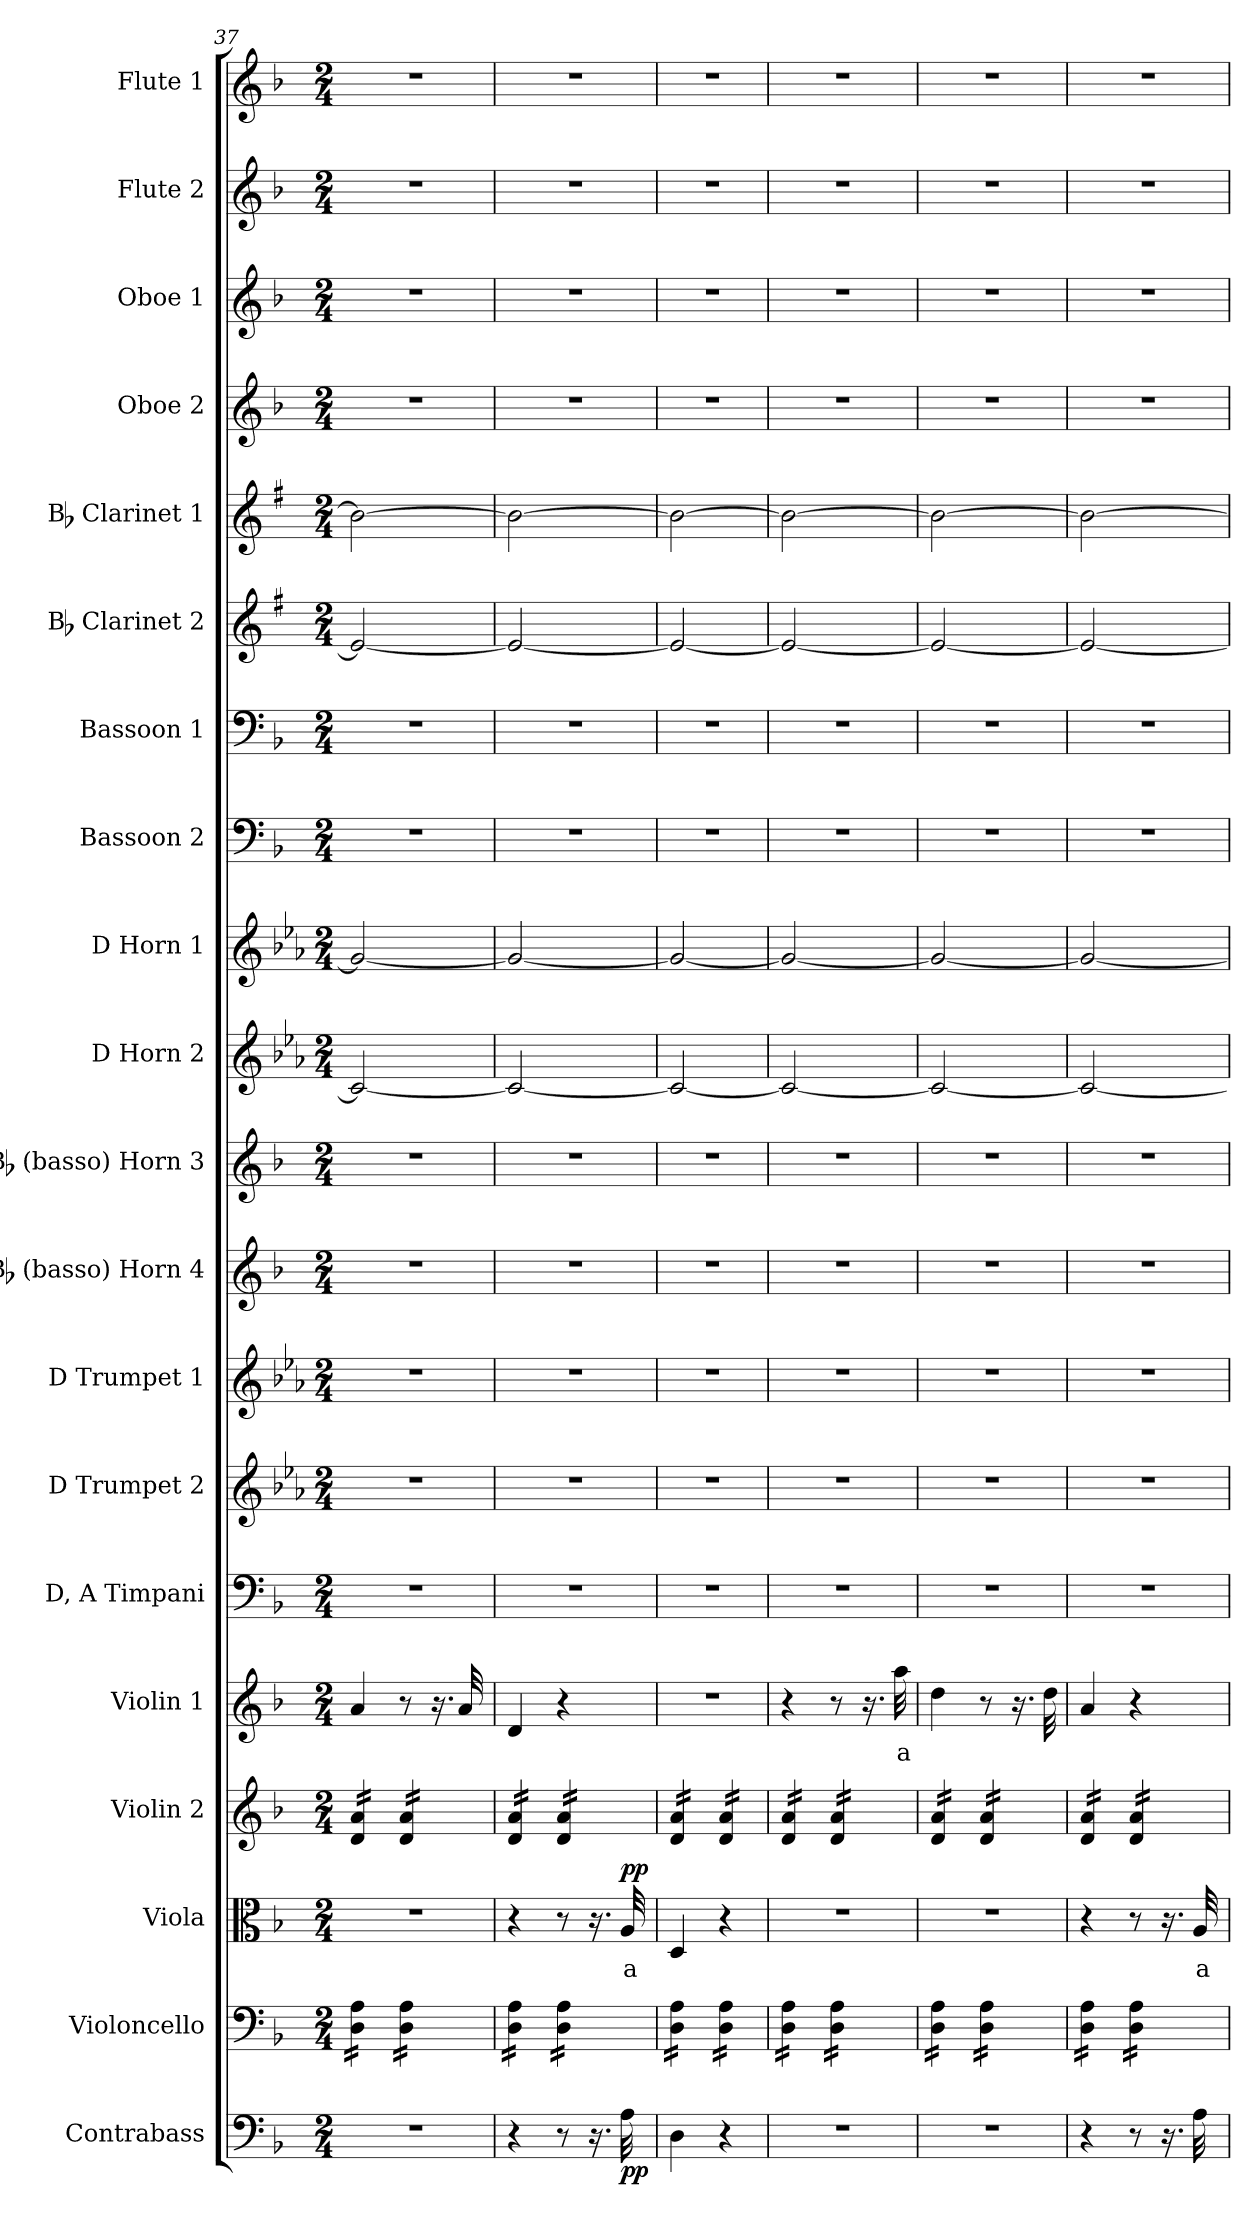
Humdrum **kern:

**kern	**dynam	**kern	**kern	**text	**dynam	**kern	**kern	**text	**kern	**kern	**kern	**kern	**kern	**kern	**kern	**kern	**kern	**kern	**kern	**kern	**kern	**kern	**kern
*part20	*part20	*part19	*part18	*part18	*part18	*part17	*part16	*part16	*part15	*part14	*part13	*part12	*part11	*part10	*part9	*part8	*part7	*part6	*part5	*part4	*part3	*part2	*part1
*staff20	*staff20	*staff19	*staff18	*staff18	*staff18	*staff17	*staff16	*staff16	*staff15	*staff14	*staff13	*staff12	*staff11	*staff10	*staff9	*staff8	*staff7	*staff6	*staff5	*staff4	*staff3	*staff2	*staff1
*I"Contrabass	*	*I"Violoncello	*I"Viola	*	*	*I"Violin 2	*I"Violin 1	*	*I"D, A Timpani	*I"D Trumpet 2	*I"D Trumpet 1	*I"Bb (basso) Horn 4	*I"Bb (basso) Horn 3	*I"D Horn 2	*I"D Horn 1	*I"Bassoon 2	*I"Bassoon 1	*I"Bb Clarinet 2	*I"Bb Clarinet 1	*I"Oboe 2	*I"Oboe 1	*I"Flute 2	*I"Flute 1
*I'Cb	*	*I'Vc	*I'Vla	*	*	*I'Vln 2	*I'Vln 1	*	*I'Timp	*I'Tpt 2	*I'Tpt 1	*I'Hn 4	*I'Hn 3	*I'Hn 2	*I'Hn 1	*I'Bsn 2	*I'Bsn 1	*I'Cl 2	*I'Cl 1	*I'Ob 2	*I'Ob 1	*I'Fl 2	*I'Fl 1
*clefF4	*	*clefF4	*clefC3	*	*	*clefG2	*clefG2	*	*clefF4	*clefG2	*clefG2	*clefG2	*clefG2	*clefG2	*clefG2	*clefF4	*clefF4	*clefG2	*clefG2	*clefG2	*clefG2	*clefG2	*clefG2
*ITrd7c12	*	*	*	*	*	*	*	*	*	*ITrd-1c-2	*ITrd-1c-2	*ITrd8c14	*ITrd8c14	*ITrd6c10	*ITrd6c10	*	*	*ITrd1c2	*ITrd1c2	*	*	*	*
*k[b-]	*	*k[b-]	*k[b-]	*	*	*k[b-]	*k[b-]	*	*k[b-]	*k[b-]	*k[b-]	*k[b-]	*k[b-]	*k[b-]	*k[b-]	*k[b-]	*k[b-]	*k[b-]	*k[b-]	*k[b-]	*k[b-]	*k[b-]	*k[b-]
*M2/4	*	*M2/4	*M2/4	*	*	*M2/4	*M2/4	*	*M2/4	*M2/4	*M2/4	*M2/4	*M2/4	*M2/4	*M2/4	*M2/4	*M2/4	*M2/4	*M2/4	*M2/4	*M2/4	*M2/4	*M2/4
=37	=37	=37	=37	=37	=37	=37	=37	=37	=37	=37	=37	=37	=37	=37	=37	=37	=37	=37	=37	=37	=37	=37	=37
*	*	*tremolo	*	*	*	*	*	*	*	*	*	*	*	*	*	*	*	*	*	*	*	*	*
*	*	*	*	*	*	*tremolo	*	*	*	*	*	*	*	*	*	*	*	*	*	*	*	*	*
2r	.	24D\ 24A\LL	2r	.	.	24d/ 24a/LL	4a/	.	2r	2r	2r	2r	2r	2D/_	2A/_	2r	2r	2d/_	2a\_	2r	2r	2r	2r
.	.	24D\ 24A\	.	.	.	24d/ 24a/	.	.	.	.	.	.	.	.	.	.	.	.	.	.	.	.	.
.	.	24D\ 24A\	.	.	.	24d/ 24a/	.	.	.	.	.	.	.	.	.	.	.	.	.	.	.	.	.
.	.	24D\ 24A\	.	.	.	24d/ 24a/	.	.	.	.	.	.	.	.	.	.	.	.	.	.	.	.	.
.	.	24D\ 24A\	.	.	.	24d/ 24a/	.	.	.	.	.	.	.	.	.	.	.	.	.	.	.	.	.
.	.	24D\ 24A\JJ	.	.	.	24d/ 24a/JJ	.	.	.	.	.	.	.	.	.	.	.	.	.	.	.	.	.
.	.	24D\ 24A\LL	.	.	.	24d/ 24a/LL	8r	.	.	.	.	.	.	.	.	.	.	.	.	.	.	.	.
.	.	24D\ 24A\	.	.	.	24d/ 24a/	.	.	.	.	.	.	.	.	.	.	.	.	.	.	.	.	.
.	.	24D\ 24A\	.	.	.	24d/ 24a/	.	.	.	.	.	.	.	.	.	.	.	.	.	.	.	.	.
.	.	24D\ 24A\	.	.	.	24d/ 24a/	16.r	.	.	.	.	.	.	.	.	.	.	.	.	.	.	.	.
.	.	24D\ 24A\	.	.	.	24d/ 24a/	.	.	.	.	.	.	.	.	.	.	.	.	.	.	.	.	.
.	.	24D\ 24A\JJ	.	.	.	24d/ 24a/JJ	.	.	.	.	.	.	.	.	.	.	.	.	.	.	.	.	.
.	.	.	.	.	.	.	32a/	.	.	.	.	.	.	.	.	.	.	.	.	.	.	.	.
=38	=38	=38	=38	=38	=38	=38	=38	=38	=38	=38	=38	=38	=38	=38	=38	=38	=38	=38	=38	=38	=38	=38	=38
4r	.	24D\ 24A\LL	4r	.	.	24d/ 24a/LL	4d/	.	2r	2r	2r	2r	2r	2D/_	2A/_	2r	2r	2d/_	2a\_	2r	2r	2r	2r
.	.	24D\ 24A\	.	.	.	24d/ 24a/	.	.	.	.	.	.	.	.	.	.	.	.	.	.	.	.	.
.	.	24D\ 24A\	.	.	.	24d/ 24a/	.	.	.	.	.	.	.	.	.	.	.	.	.	.	.	.	.
.	.	24D\ 24A\	.	.	.	24d/ 24a/	.	.	.	.	.	.	.	.	.	.	.	.	.	.	.	.	.
.	.	24D\ 24A\	.	.	.	24d/ 24a/	.	.	.	.	.	.	.	.	.	.	.	.	.	.	.	.	.
.	.	24D\ 24A\JJ	.	.	.	24d/ 24a/JJ	.	.	.	.	.	.	.	.	.	.	.	.	.	.	.	.	.
8r	.	24D\ 24A\LL	8r	.	.	24d/ 24a/LL	4r	.	.	.	.	.	.	.	.	.	.	.	.	.	.	.	.
.	.	24D\ 24A\	.	.	.	24d/ 24a/	.	.	.	.	.	.	.	.	.	.	.	.	.	.	.	.	.
.	.	24D\ 24A\	.	.	.	24d/ 24a/	.	.	.	.	.	.	.	.	.	.	.	.	.	.	.	.	.
16.r	.	24D\ 24A\	16.r	.	.	24d/ 24a/	.	.	.	.	.	.	.	.	.	.	.	.	.	.	.	.	.
.	.	24D\ 24A\	.	.	.	24d/ 24a/	.	.	.	.	.	.	.	.	.	.	.	.	.	.	.	.	.
.	.	24D\ 24A\JJ	.	.	.	24d/ 24a/JJ	.	.	.	.	.	.	.	.	.	.	.	.	.	.	.	.	.
!	!LO:DY:b	!	!	!LO:LY:b:color=#FF0000	!LO:DY:b	!	!	!	!	!	!	!	!	!	!	!	!	!	!	!	!	!	!
32AA\	pp	.	32A/	a	pp	.	.	.	.	.	.	.	.	.	.	.	.	.	.	.	.	.	.
=39	=39	=39	=39	=39	=39	=39	=39	=39	=39	=39	=39	=39	=39	=39	=39	=39	=39	=39	=39	=39	=39	=39	=39
4DD\	.	24D\ 24A\LL	4D/	.	.	24d/ 24a/LL	2r	.	2r	2r	2r	2r	2r	2D/_	2A/_	2r	2r	2d/_	2a\_	2r	2r	2r	2r
.	.	24D\ 24A\	.	.	.	24d/ 24a/	.	.	.	.	.	.	.	.	.	.	.	.	.	.	.	.	.
.	.	24D\ 24A\	.	.	.	24d/ 24a/	.	.	.	.	.	.	.	.	.	.	.	.	.	.	.	.	.
.	.	24D\ 24A\	.	.	.	24d/ 24a/	.	.	.	.	.	.	.	.	.	.	.	.	.	.	.	.	.
.	.	24D\ 24A\	.	.	.	24d/ 24a/	.	.	.	.	.	.	.	.	.	.	.	.	.	.	.	.	.
.	.	24D\ 24A\JJ	.	.	.	24d/ 24a/JJ	.	.	.	.	.	.	.	.	.	.	.	.	.	.	.	.	.
4r	.	24D\ 24A\LL	4r	.	.	24d/ 24a/LL	.	.	.	.	.	.	.	.	.	.	.	.	.	.	.	.	.
.	.	24D\ 24A\	.	.	.	24d/ 24a/	.	.	.	.	.	.	.	.	.	.	.	.	.	.	.	.	.
.	.	24D\ 24A\	.	.	.	24d/ 24a/	.	.	.	.	.	.	.	.	.	.	.	.	.	.	.	.	.
.	.	24D\ 24A\	.	.	.	24d/ 24a/	.	.	.	.	.	.	.	.	.	.	.	.	.	.	.	.	.
.	.	24D\ 24A\	.	.	.	24d/ 24a/	.	.	.	.	.	.	.	.	.	.	.	.	.	.	.	.	.
.	.	24D\ 24A\JJ	.	.	.	24d/ 24a/JJ	.	.	.	.	.	.	.	.	.	.	.	.	.	.	.	.	.
=40	=40	=40	=40	=40	=40	=40	=40	=40	=40	=40	=40	=40	=40	=40	=40	=40	=40	=40	=40	=40	=40	=40	=40
2r	.	24D\ 24A\LL	2r	.	.	24d/ 24a/LL	4r	.	2r	2r	2r	2r	2r	2D/_	2A/_	2r	2r	2d/_	2a\_	2r	2r	2r	2r
.	.	24D\ 24A\	.	.	.	24d/ 24a/	.	.	.	.	.	.	.	.	.	.	.	.	.	.	.	.	.
.	.	24D\ 24A\	.	.	.	24d/ 24a/	.	.	.	.	.	.	.	.	.	.	.	.	.	.	.	.	.
.	.	24D\ 24A\	.	.	.	24d/ 24a/	.	.	.	.	.	.	.	.	.	.	.	.	.	.	.	.	.
.	.	24D\ 24A\	.	.	.	24d/ 24a/	.	.	.	.	.	.	.	.	.	.	.	.	.	.	.	.	.
.	.	24D\ 24A\JJ	.	.	.	24d/ 24a/JJ	.	.	.	.	.	.	.	.	.	.	.	.	.	.	.	.	.
.	.	24D\ 24A\LL	.	.	.	24d/ 24a/LL	8r	.	.	.	.	.	.	.	.	.	.	.	.	.	.	.	.
.	.	24D\ 24A\	.	.	.	24d/ 24a/	.	.	.	.	.	.	.	.	.	.	.	.	.	.	.	.	.
.	.	24D\ 24A\	.	.	.	24d/ 24a/	.	.	.	.	.	.	.	.	.	.	.	.	.	.	.	.	.
.	.	24D\ 24A\	.	.	.	24d/ 24a/	16.r	.	.	.	.	.	.	.	.	.	.	.	.	.	.	.	.
.	.	24D\ 24A\	.	.	.	24d/ 24a/	.	.	.	.	.	.	.	.	.	.	.	.	.	.	.	.	.
.	.	24D\ 24A\JJ	.	.	.	24d/ 24a/JJ	.	.	.	.	.	.	.	.	.	.	.	.	.	.	.	.	.
!	!	!	!	!	!	!	!	!LO:LY:b:color=#FF0000	!	!	!	!	!	!	!	!	!	!	!	!	!	!	!
.	.	.	.	.	.	.	32aa\	a	.	.	.	.	.	.	.	.	.	.	.	.	.	.	.
=41	=41	=41	=41	=41	=41	=41	=41	=41	=41	=41	=41	=41	=41	=41	=41	=41	=41	=41	=41	=41	=41	=41	=41
2r	.	24D\ 24A\LL	2r	.	.	24d/ 24a/LL	4dd\	.	2r	2r	2r	2r	2r	2D/_	2A/_	2r	2r	2d/_	2a\_	2r	2r	2r	2r
.	.	24D\ 24A\	.	.	.	24d/ 24a/	.	.	.	.	.	.	.	.	.	.	.	.	.	.	.	.	.
.	.	24D\ 24A\	.	.	.	24d/ 24a/	.	.	.	.	.	.	.	.	.	.	.	.	.	.	.	.	.
.	.	24D\ 24A\	.	.	.	24d/ 24a/	.	.	.	.	.	.	.	.	.	.	.	.	.	.	.	.	.
.	.	24D\ 24A\	.	.	.	24d/ 24a/	.	.	.	.	.	.	.	.	.	.	.	.	.	.	.	.	.
.	.	24D\ 24A\JJ	.	.	.	24d/ 24a/JJ	.	.	.	.	.	.	.	.	.	.	.	.	.	.	.	.	.
.	.	24D\ 24A\LL	.	.	.	24d/ 24a/LL	8r	.	.	.	.	.	.	.	.	.	.	.	.	.	.	.	.
.	.	24D\ 24A\	.	.	.	24d/ 24a/	.	.	.	.	.	.	.	.	.	.	.	.	.	.	.	.	.
.	.	24D\ 24A\	.	.	.	24d/ 24a/	.	.	.	.	.	.	.	.	.	.	.	.	.	.	.	.	.
.	.	24D\ 24A\	.	.	.	24d/ 24a/	16.r	.	.	.	.	.	.	.	.	.	.	.	.	.	.	.	.
.	.	24D\ 24A\	.	.	.	24d/ 24a/	.	.	.	.	.	.	.	.	.	.	.	.	.	.	.	.	.
.	.	24D\ 24A\JJ	.	.	.	24d/ 24a/JJ	.	.	.	.	.	.	.	.	.	.	.	.	.	.	.	.	.
.	.	.	.	.	.	.	32dd\	.	.	.	.	.	.	.	.	.	.	.	.	.	.	.	.
=42	=42	=42	=42	=42	=42	=42	=42	=42	=42	=42	=42	=42	=42	=42	=42	=42	=42	=42	=42	=42	=42	=42	=42
4r	.	24D\ 24A\LL	4r	.	.	24d/ 24a/LL	4a/	.	2r	2r	2r	2r	2r	2D/_	2A/_	2r	2r	2d/_	2a\_	2r	2r	2r	2r
.	.	24D\ 24A\	.	.	.	24d/ 24a/	.	.	.	.	.	.	.	.	.	.	.	.	.	.	.	.	.
.	.	24D\ 24A\	.	.	.	24d/ 24a/	.	.	.	.	.	.	.	.	.	.	.	.	.	.	.	.	.
.	.	24D\ 24A\	.	.	.	24d/ 24a/	.	.	.	.	.	.	.	.	.	.	.	.	.	.	.	.	.
.	.	24D\ 24A\	.	.	.	24d/ 24a/	.	.	.	.	.	.	.	.	.	.	.	.	.	.	.	.	.
.	.	24D\ 24A\JJ	.	.	.	24d/ 24a/JJ	.	.	.	.	.	.	.	.	.	.	.	.	.	.	.	.	.
8r	.	24D\ 24A\LL	8r	.	.	24d/ 24a/LL	4r	.	.	.	.	.	.	.	.	.	.	.	.	.	.	.	.
.	.	24D\ 24A\	.	.	.	24d/ 24a/	.	.	.	.	.	.	.	.	.	.	.	.	.	.	.	.	.
.	.	24D\ 24A\	.	.	.	24d/ 24a/	.	.	.	.	.	.	.	.	.	.	.	.	.	.	.	.	.
16.r	.	24D\ 24A\	16.r	.	.	24d/ 24a/	.	.	.	.	.	.	.	.	.	.	.	.	.	.	.	.	.
.	.	24D\ 24A\	.	.	.	24d/ 24a/	.	.	.	.	.	.	.	.	.	.	.	.	.	.	.	.	.
.	.	24D\ 24A\JJ	.	.	.	24d/ 24a/JJ	.	.	.	.	.	.	.	.	.	.	.	.	.	.	.	.	.
*	*	*	*	*	*	*Xtremolo	*	*	*	*	*	*	*	*	*	*	*	*	*	*	*	*	*
*	*	*Xtremolo	*	*	*	*	*	*	*	*	*	*	*	*	*	*	*	*	*	*	*	*	*
!	!	!	!	!LO:LY:b:color=#FF0000	!	!	!	!	!	!	!	!	!	!	!	!	!	!	!	!	!	!	!
32AA\	.	.	32A/	a	.	.	.	.	.	.	.	.	.	.	.	.	.	.	.	.	.	.	.
=	=	=	=	=	=	=	=	=	=	=	=	=	=	=	=	=	=	=	=	=	=	=	=
*-	*-	*-	*-	*-	*-	*-	*-	*-	*-	*-	*-	*-	*-	*-	*-	*-	*-	*-	*-	*-	*-	*-	*-
